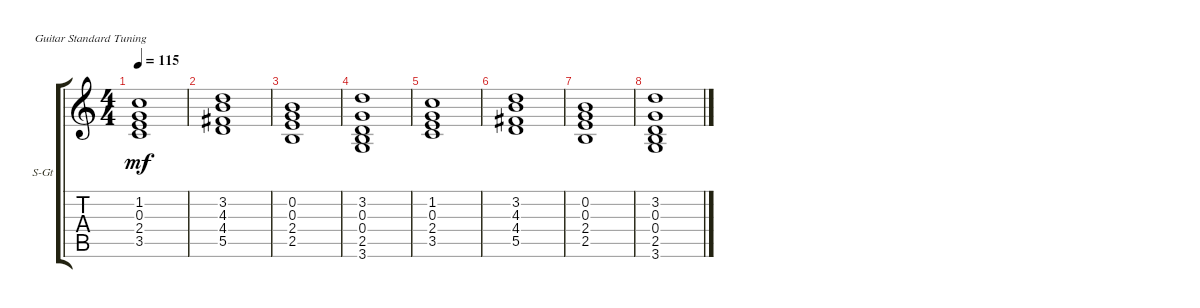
\bracketExtendMode groupsimilarinstruments
\firstSystemTrackNameOrientation horizontal
\otherSystemsTrackNameOrientation horizontal
\track ("Steel Guitar" "S-Gt") {instrument acousticguitarsteel}
\staff {score tabs}
\tuning (E4 B3 G3 D3 A2 E2)
\ts (4 4)
\tempo 115
\clef g2
\ks aminor
(1.2 0.3 2.4 3.5).1{dy mf} |
(3.2 4.3 4.4 5.5).1 |
(0.3 2.5 2.4 0.2).1 |
(0.3 0.4 2.5 3.2 3.6).1 |
(1.2 0.3 2.4 3.5).1 |
(3.2 4.3 4.4 5.5).1 |
(0.3 2.5 2.4 0.2).1 |
(0.3 0.4 2.5 3.2 3.6).1
